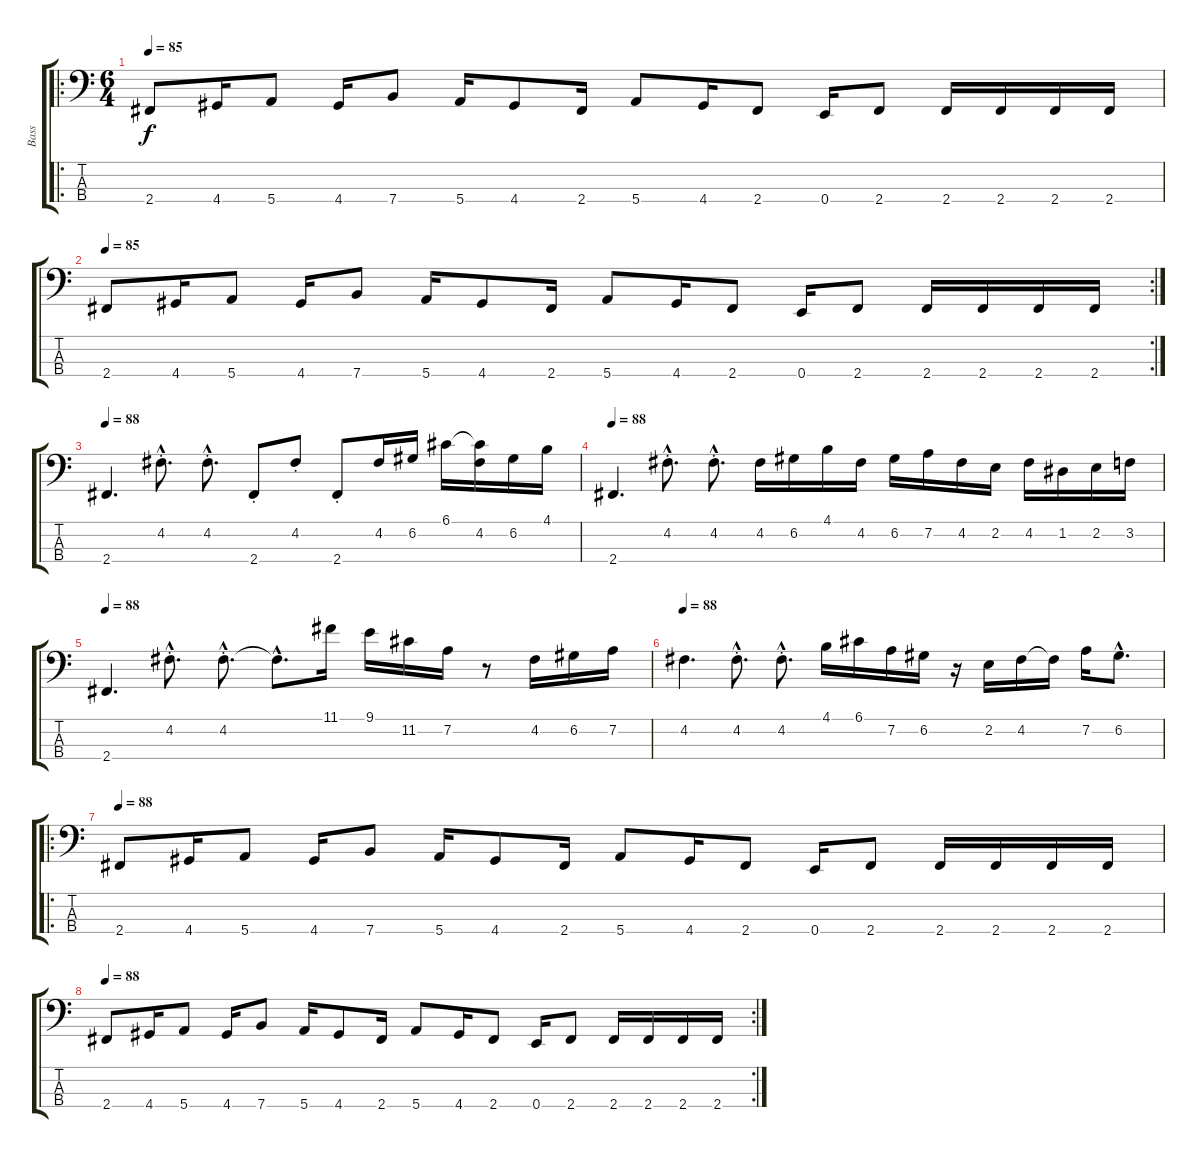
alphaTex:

\track ("Bass" "Bass") {instrument electricbassfinger}
\staff {score tabs}
\tuning (G2 D2 A1 E1) {hide}
\ro
\ts (6 4)
\tempo 85
\clef f4
\ks c
2.4.8{dy f} 4.4.16 5.4.8 4.4.16 7.4.8 5.4.16 4.4.8 2.4.16 5.4.8 4.4.16 2.4.8 0.4.16 2.4.8 2.4.16 2.4.16 2.4.16 2.4.16 |
\rc 2
\tempo 85
2.4.8 4.4.16 5.4.8 4.4.16 7.4.8 5.4.16 4.4.8 2.4.16 5.4.8 4.4.16 2.4.8 0.4.16 2.4.8 2.4.16 2.4.16 2.4.16 2.4.16 |
\tempo 88
2.4.4{d} 4.2{hac st}.8{d} 4.2{hac st}.8{d} 2.4{st}.8 4.2{st}.8 2.4{st}.8 4.2.16 6.2.16 6.1.16 (6.1{t} 4.2).16 6.2.16 4.1.16 |
\tempo 88
2.4.4{d} 4.2{hac st}.8{d} 4.2{hac st}.8{d} 4.2.16 6.2.16 4.1.16 4.2.16 6.2.16 7.2.16 4.2.16 2.2.16 4.2.16 1.2.16 2.2.16 3.2.16 |
\tempo 88
2.4.4{d} 4.2{hac st}.8{d} 4.2{hac st}.8{d} 4.2{hac t}.8{d} 11.1.16 9.1.16 11.2.16 7.2.16 r.8 4.2.16 6.2.16 7.2.16 |
\tempo 88
4.2.4{d} 4.2{hac st}.8{d} 4.2{hac st}.8{d} 4.1.16 6.1.16 7.2.16 6.2.16 r.16 2.2.16 4.2.16 4.2{t}.16 7.2.16 6.2{hac}.8{d} |
\ro
\tempo 88
2.4.8 4.4.16 5.4.8 4.4.16 7.4.8 5.4.16 4.4.8 2.4.16 5.4.8 4.4.16 2.4.8 0.4.16 2.4.8 2.4.16 2.4.16 2.4.16 2.4.16 |
\rc 2
\tempo 88
2.4.8 4.4.16 5.4.8 4.4.16 7.4.8 5.4.16 4.4.8 2.4.16 5.4.8 4.4.16 2.4.8 0.4.16 2.4.8 2.4.16 2.4.16 2.4.16 2.4.16
